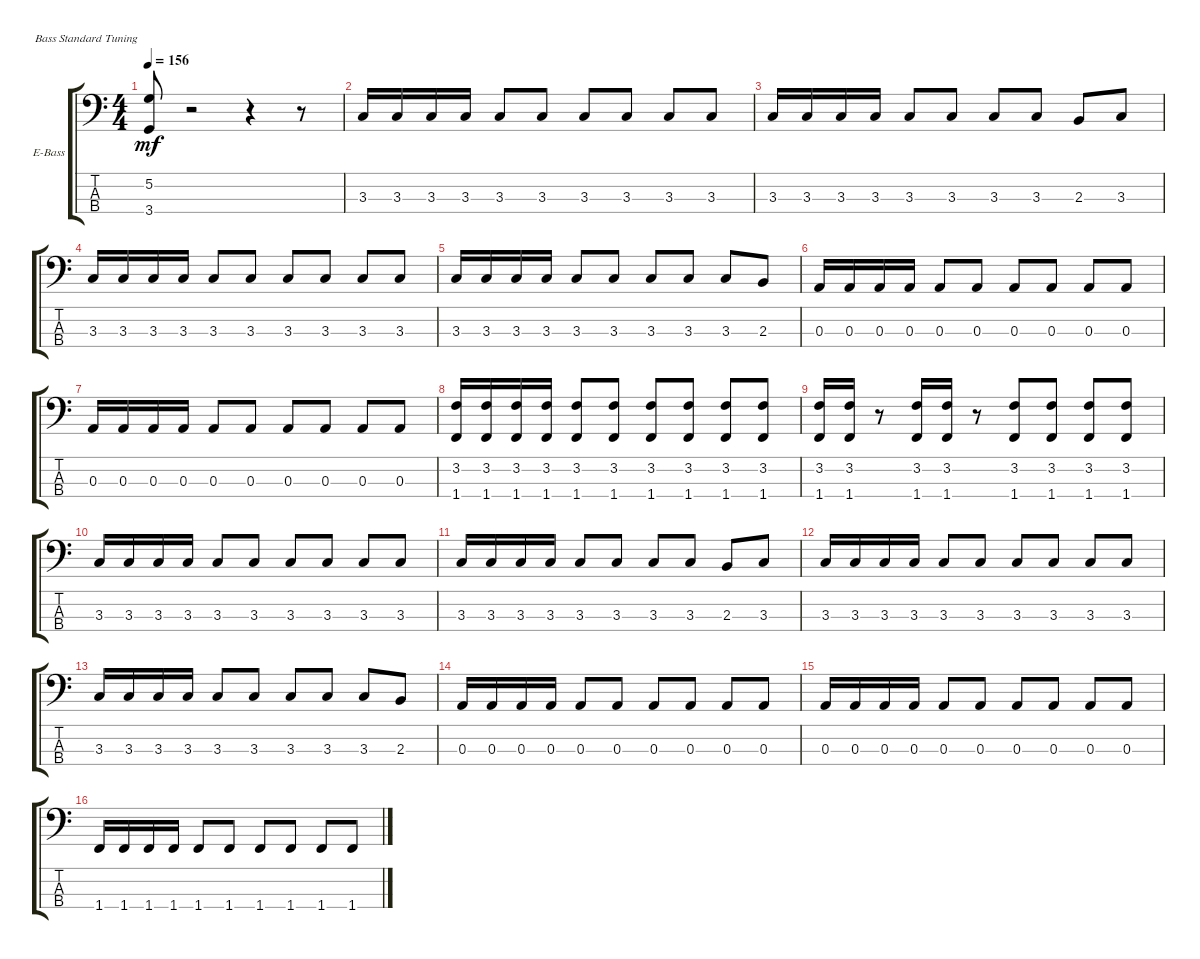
\defaultSystemsLayout 4
\bracketExtendMode groupsimilarinstruments
\firstSystemTrackNameOrientation horizontal
\otherSystemsTrackNameOrientation horizontal
\track ("Electric Bass" "E-Bass") {instrument electricbassfinger}
\staff {score tabs}
\tuning (G2 D2 A1 E1)
\ts (4 4)
\tempo 156
\clef f4
\ks c
(3.4 5.2).8{dy mf} r.2 r.4 r.8 |
3.3.16 3.3.16 3.3.16 3.3.16 3.3.8 3.3.8 3.3.8 3.3.8 3.3.8 3.3.8 |
3.3.16 3.3.16 3.3.16 3.3.16 3.3.8 3.3.8 3.3.8 3.3.8 2.3.8 3.3.8 |
3.3.16 3.3.16 3.3.16 3.3.16 3.3.8 3.3.8 3.3.8 3.3.8 3.3.8 3.3.8 |
3.3.16 3.3.16 3.3.16 3.3.16 3.3.8 3.3.8 3.3.8 3.3.8 3.3.8 2.3.8 |
0.3.16 0.3.16 0.3.16 0.3.16 0.3.8 0.3.8 0.3.8 0.3.8 0.3.8 0.3.8 |
0.3.16 0.3.16 0.3.16 0.3.16 0.3.8 0.3.8 0.3.8 0.3.8 0.3.8 0.3.8 |
(1.4 3.2).16 (1.4 3.2).16 (1.4 3.2).16 (1.4 3.2).16 (1.4 3.2).8 (1.4 3.2).8 (1.4 3.2).8 (1.4 3.2).8 (1.4 3.2).8 (1.4 3.2).8 |
(1.4 3.2).16 (1.4 3.2).16 r.8 (1.4 3.2).16 (1.4 3.2).16 r.8 (1.4 3.2).8 (1.4 3.2).8 (1.4 3.2).8 (1.4 3.2).8 |
3.3.16 3.3.16 3.3.16 3.3.16 3.3.8 3.3.8 3.3.8 3.3.8 3.3.8 3.3.8 |
3.3.16 3.3.16 3.3.16 3.3.16 3.3.8 3.3.8 3.3.8 3.3.8 2.3.8 3.3.8 |
3.3.16 3.3.16 3.3.16 3.3.16 3.3.8 3.3.8 3.3.8 3.3.8 3.3.8 3.3.8 |
3.3.16 3.3.16 3.3.16 3.3.16 3.3.8 3.3.8 3.3.8 3.3.8 3.3.8 2.3.8 |
0.3.16 0.3.16 0.3.16 0.3.16 0.3.8 0.3.8 0.3.8 0.3.8 0.3.8 0.3.8 |
0.3.16 0.3.16 0.3.16 0.3.16 0.3.8 0.3.8 0.3.8 0.3.8 0.3.8 0.3.8 |
1.4.16 1.4.16 1.4.16 1.4.16 1.4.8 1.4.8 1.4.8 1.4.8 1.4.8 1.4.8
